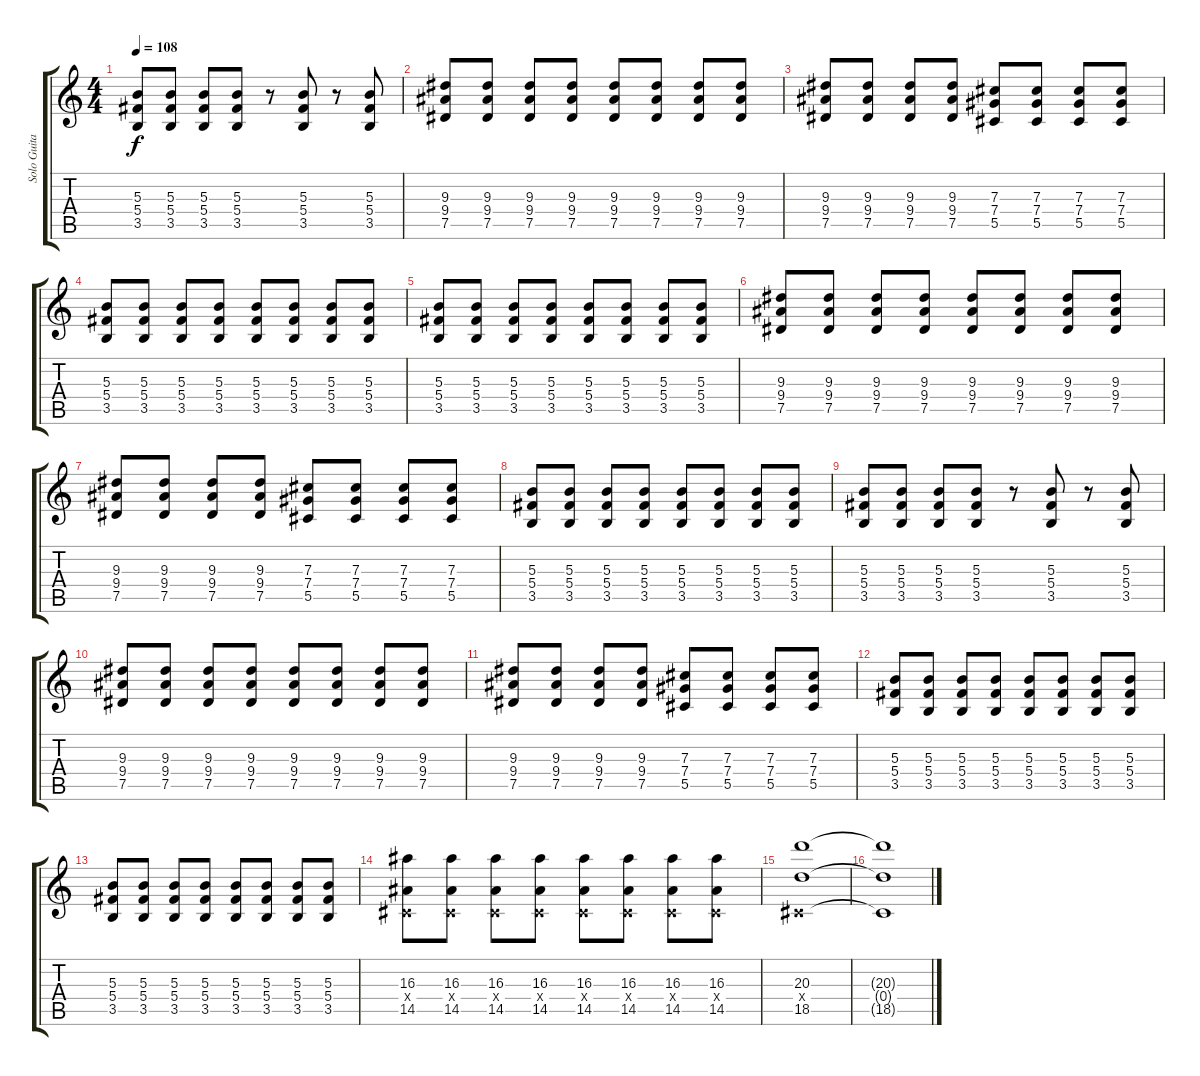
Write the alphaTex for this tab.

\track ("Solo Guitar" "Solo Guita") {instrument distortionguitar}
\staff {score tabs}
\tuning (Eb4 Bb3 Gb3 Db3 Ab2 Eb2) {hide}
\ts (4 4)
\tempo 108
\clef g2
\ks c
(5.3 5.4 3.5).8{dy f} (5.3 5.4 3.5).8 (5.3 5.4 3.5).8 (5.3 5.4 3.5).8 r.8 (5.3 5.4 3.5).8 r.8 (5.3 5.4 3.5).8 |
(9.3 9.4 7.5).8{volume 16} (9.3 9.4 7.5).8 (9.3 9.4 7.5).8 (9.3 9.4 7.5).8 (9.3 9.4 7.5).8 (9.3 9.4 7.5).8 (9.3 9.4 7.5).8 (9.3 9.4 7.5).8 |
(9.3 9.4 7.5).8 (9.3 9.4 7.5).8 (9.3 9.4 7.5).8 (9.3 9.4 7.5).8 (7.3 7.4 5.5).8 (7.3 7.4 5.5).8 (7.3 7.4 5.5).8 (7.3 7.4 5.5).8 |
(5.3 5.4 3.5).8 (5.3 5.4 3.5).8 (5.3 5.4 3.5).8 (5.3 5.4 3.5).8 (5.3 5.4 3.5).8 (5.3 5.4 3.5).8 (5.3 5.4 3.5).8 (5.3 5.4 3.5).8 |
(5.3 5.4 3.5).8 (5.3 5.4 3.5).8 (5.3 5.4 3.5).8 (5.3 5.4 3.5).8 (5.3 5.4 3.5).8 (5.3 5.4 3.5).8 (5.3 5.4 3.5).8 (5.3 5.4 3.5).8 |
(9.3 9.4 7.5).8{volume 16} (9.3 9.4 7.5).8 (9.3 9.4 7.5).8 (9.3 9.4 7.5).8 (9.3 9.4 7.5).8 (9.3 9.4 7.5).8 (9.3 9.4 7.5).8 (9.3 9.4 7.5).8 |
(9.3 9.4 7.5).8 (9.3 9.4 7.5).8 (9.3 9.4 7.5).8 (9.3 9.4 7.5).8 (7.3 7.4 5.5).8 (7.3 7.4 5.5).8 (7.3 7.4 5.5).8 (7.3 7.4 5.5).8 |
(5.3 5.4 3.5).8 (5.3 5.4 3.5).8 (5.3 5.4 3.5).8 (5.3 5.4 3.5).8 (5.3 5.4 3.5).8 (5.3 5.4 3.5).8 (5.3 5.4 3.5).8 (5.3 5.4 3.5).8 |
(5.3 5.4 3.5).8 (5.3 5.4 3.5).8 (5.3 5.4 3.5).8 (5.3 5.4 3.5).8 r.8 (5.3 5.4 3.5).8 r.8 (5.3 5.4 3.5).8 |
(9.3 9.4 7.5).8{volume 16} (9.3 9.4 7.5).8 (9.3 9.4 7.5).8 (9.3 9.4 7.5).8 (9.3 9.4 7.5).8 (9.3 9.4 7.5).8 (9.3 9.4 7.5).8 (9.3 9.4 7.5).8 |
(9.3 9.4 7.5).8 (9.3 9.4 7.5).8 (9.3 9.4 7.5).8 (9.3 9.4 7.5).8 (7.3 7.4 5.5).8 (7.3 7.4 5.5).8 (7.3 7.4 5.5).8 (7.3 7.4 5.5).8 |
(5.3 5.4 3.5).8 (5.3 5.4 3.5).8 (5.3 5.4 3.5).8 (5.3 5.4 3.5).8 (5.3 5.4 3.5).8 (5.3 5.4 3.5).8 (5.3 5.4 3.5).8 (5.3 5.4 3.5).8 |
(5.3 5.4 3.5).8 (5.3 5.4 3.5).8 (5.3 5.4 3.5).8 (5.3 5.4 3.5).8 (5.3 5.4 3.5).8 (5.3 5.4 3.5).8 (5.3 5.4 3.5).8 (5.3 5.4 3.5).8 |
(16.3 0.4{x} 14.5).8 (16.3 0.4{x} 14.5).8 (16.3 0.4{x} 14.5).8 (16.3 0.4{x} 14.5).8 (16.3 0.4{x} 14.5).8 (16.3 0.4{x} 14.5).8 (16.3 0.4{x} 14.5).8 (16.3 0.4{x} 14.5).8 |
(20.3 0.4{x} 18.5).1 |
(20.3{t} 0.4{t} 18.5{t}).1
